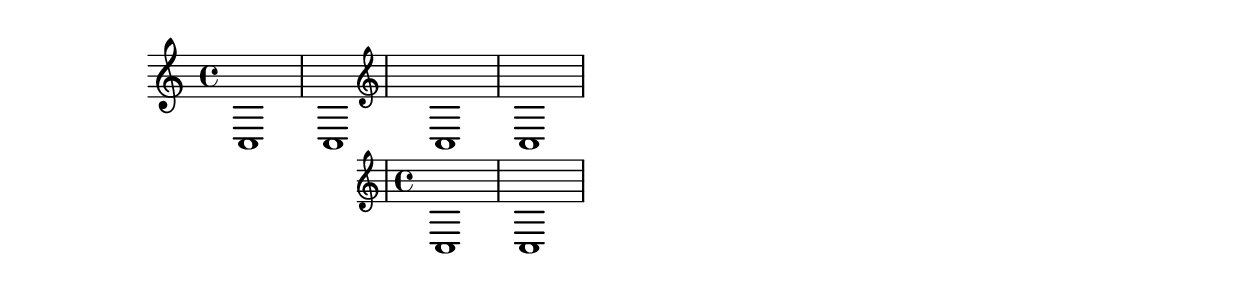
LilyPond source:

\version "1.3.117";

\score {

\notes { c1 c1 < {\clef "treble"; c1 c1 } \context Staff=stb{ c1 c1}>}
}
